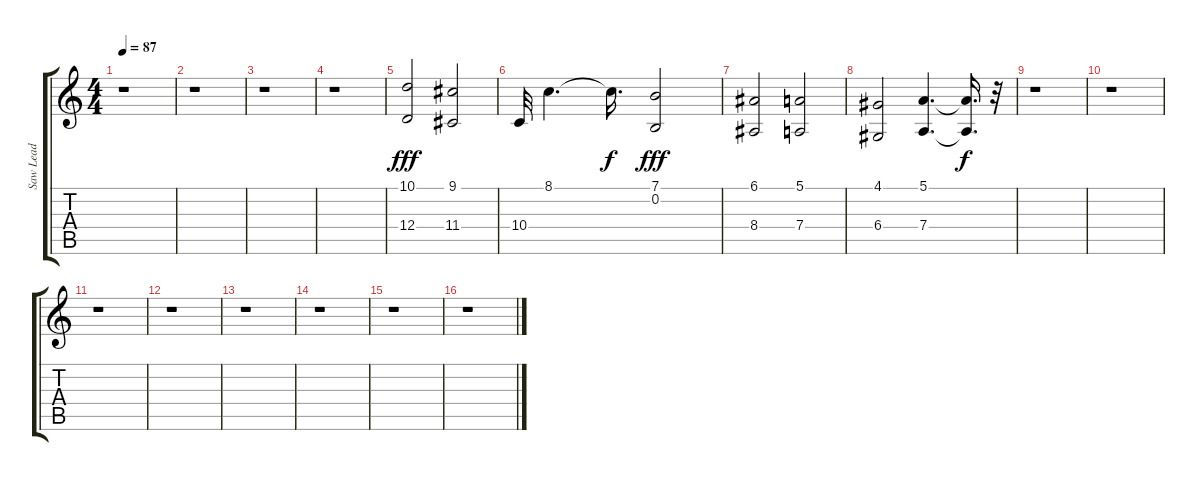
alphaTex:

\track ("Saw Lead" "Saw Lead") {instrument lead2sawtooth}
\staff {score tabs}
\tuning (E4 B3 G3 D3 A2 E2) {hide}
\ts (4 4)
\tempo 87
\clef g2
\ks c
r.1{dy f} |
r.1 |
r.1 |
r.1 |
(10.1 12.4).2{dy fff volume 16} (9.1 11.4).2 |
10.4.32 8.1.4{d} 8.1{t}.16{d dy f} (7.1 0.2).2{dy fff} |
(6.1 8.4).2 (5.1 7.4).2 |
(4.1 6.4).2 (5.1 7.4).4{d} (5.1{t} 7.4{t}).16{d dy f} r.32 |
r.1 |
r.1 |
r.1 |
r.1 |
r.1 |
r.1 |
r.1 |
r.1
